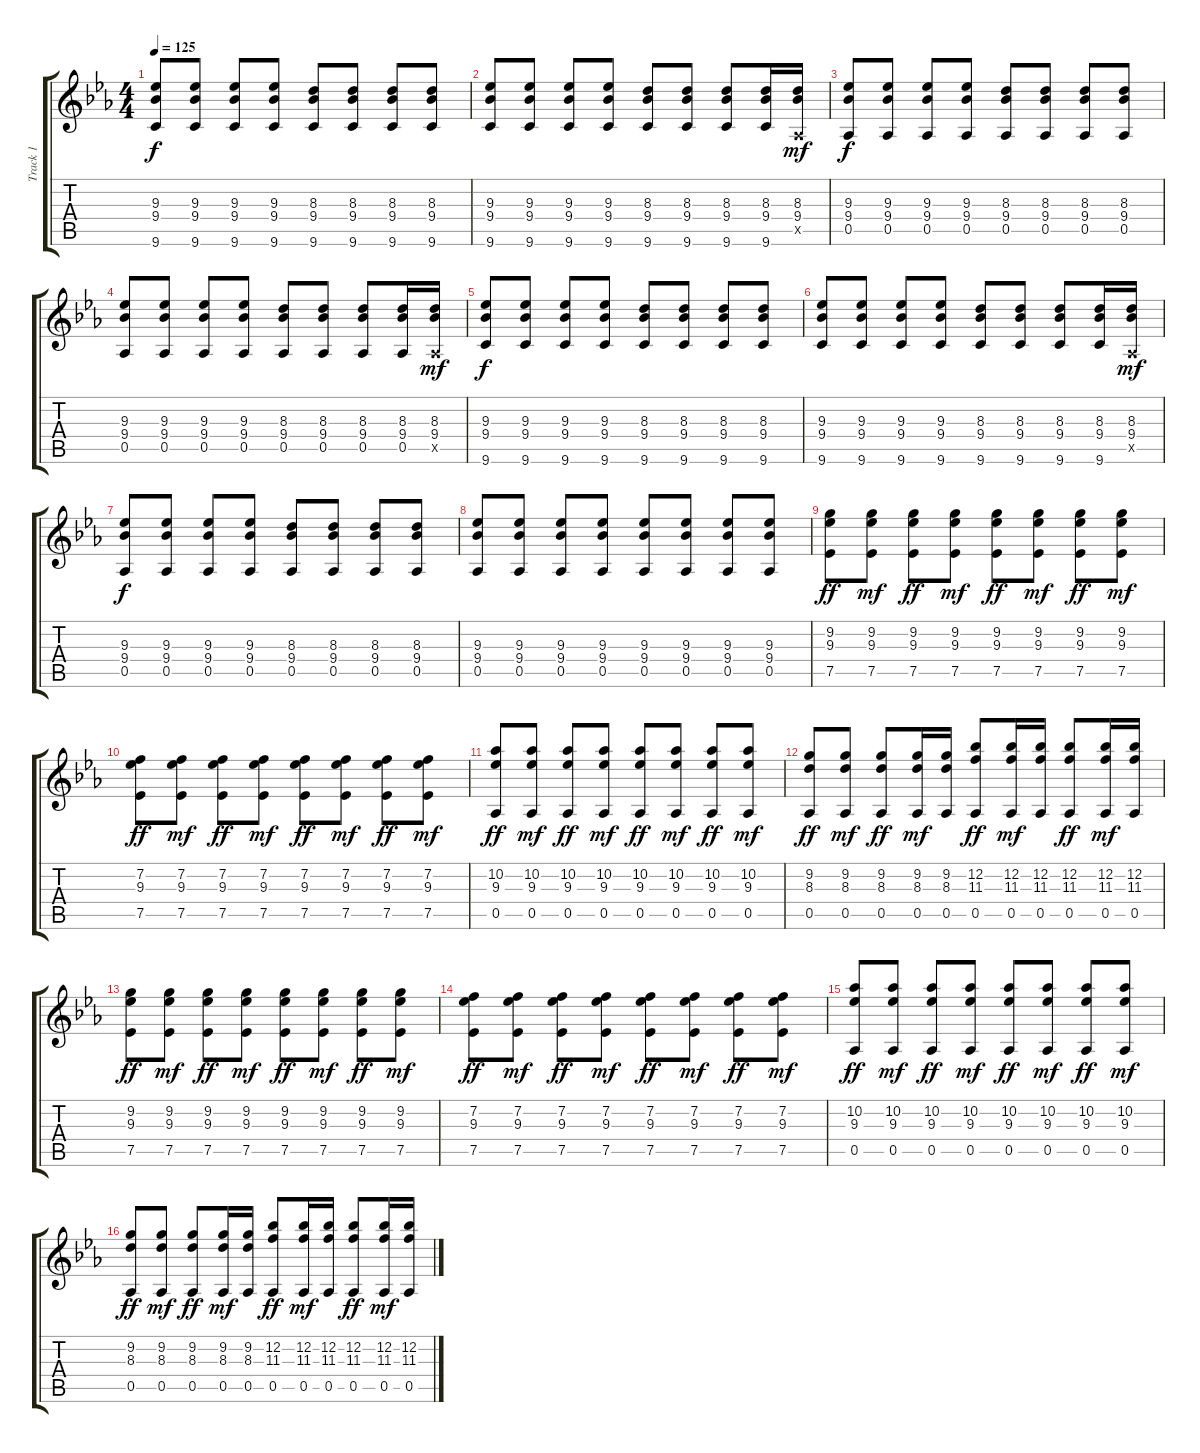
\track ("Track 1" "Track 1") {instrument acousticguitarsteel}
\staff {score tabs}
\tuning (Eb4 Bb3 Gb3 Db3 Ab2 Eb2) {hide}
\ts (4 4)
\tempo 125
\clef g2
\ks eb
(9.3 9.4 9.6).8{dy f} (9.3 9.4 9.6).8 (9.3 9.4 9.6).8 (9.3 9.4 9.6).8 (8.3 9.4 9.6).8 (8.3 9.4 9.6).8 (8.3 9.4 9.6).8 (8.3 9.4 9.6).8 |
(9.3 9.4 9.6).8 (9.3 9.4 9.6).8 (9.3 9.4 9.6).8 (9.3 9.4 9.6).8 (8.3 9.4 9.6).8 (8.3 9.4 9.6).8 (8.3 9.4 9.6).8 (8.3 9.4 9.6).16 (8.3 9.4 0.5{x}).16{dy mf} |
(9.3 9.4 0.5).8{dy f} (9.3 9.4 0.5).8 (9.3 9.4 0.5).8 (9.3 9.4 0.5).8 (8.3 9.4 0.5).8 (8.3 9.4 0.5).8 (8.3 9.4 0.5).8 (8.3 9.4 0.5).8 |
(9.3 9.4 0.5).8 (9.3 9.4 0.5).8 (9.3 9.4 0.5).8 (9.3 9.4 0.5).8 (8.3 9.4 0.5).8 (8.3 9.4 0.5).8 (8.3 9.4 0.5).8 (8.3 9.4 0.5).16 (8.3 9.4 0.5{x}).16{dy mf} |
(9.3 9.4 9.6).8{dy f} (9.3 9.4 9.6).8 (9.3 9.4 9.6).8 (9.3 9.4 9.6).8 (8.3 9.4 9.6).8 (8.3 9.4 9.6).8 (8.3 9.4 9.6).8 (8.3 9.4 9.6).8 |
(9.3 9.4 9.6).8 (9.3 9.4 9.6).8 (9.3 9.4 9.6).8 (9.3 9.4 9.6).8 (8.3 9.4 9.6).8 (8.3 9.4 9.6).8 (8.3 9.4 9.6).8 (8.3 9.4 9.6).16 (8.3 9.4 0.5{x}).16{dy mf} |
(9.3 9.4 0.5).8{dy f} (9.3 9.4 0.5).8 (9.3 9.4 0.5).8 (9.3 9.4 0.5).8 (8.3 9.4 0.5).8 (8.3 9.4 0.5).8 (8.3 9.4 0.5).8 (8.3 9.4 0.5).8 |
(9.3 9.4 0.5).8 (9.3 9.4 0.5).8 (9.3 9.4 0.5).8 (9.3 9.4 0.5).8 (9.3 9.4 0.5).8 (9.3 9.4 0.5).8 (9.3 9.4 0.5).8 (9.3 9.4 0.5).8 |
(9.2 9.3 7.5).8{dy ff} (9.2 9.3 7.5).8{dy mf} (9.2 9.3 7.5).8{dy ff} (9.2 9.3 7.5).8{dy mf} (9.2 9.3 7.5).8{dy ff} (9.2 9.3 7.5).8{dy mf} (9.2 9.3 7.5).8{dy ff} (9.2 9.3 7.5).8{dy mf} |
(7.2 9.3 7.5).8{dy ff} (7.2 9.3 7.5).8{dy mf} (7.2 9.3 7.5).8{dy ff} (7.2 9.3 7.5).8{dy mf} (7.2 9.3 7.5).8{dy ff} (7.2 9.3 7.5).8{dy mf} (7.2 9.3 7.5).8{dy ff} (7.2 9.3 7.5).8{dy mf} |
(10.2 9.3 0.5).8{dy ff} (10.2 9.3 0.5).8{dy mf} (10.2 9.3 0.5).8{dy ff} (10.2 9.3 0.5).8{dy mf} (10.2 9.3 0.5).8{dy ff} (10.2 9.3 0.5).8{dy mf} (10.2 9.3 0.5).8{dy ff} (10.2 9.3 0.5).8{dy mf} |
(9.2 8.3 0.5).8{dy ff} (9.2 8.3 0.5).8{dy mf} (9.2 8.3 0.5).8{dy ff} (9.2 8.3 0.5).16{dy mf} (9.2 8.3 0.5).16 (12.2 11.3 0.5).8{dy ff} (12.2 11.3 0.5).16{dy mf} (12.2 11.3 0.5).16 (12.2 11.3 0.5).8{dy ff} (12.2 11.3 0.5).16{dy mf} (12.2 11.3 0.5).16 |
(9.2 9.3 7.5).8{dy ff} (9.2 9.3 7.5).8{dy mf} (9.2 9.3 7.5).8{dy ff} (9.2 9.3 7.5).8{dy mf} (9.2 9.3 7.5).8{dy ff} (9.2 9.3 7.5).8{dy mf} (9.2 9.3 7.5).8{dy ff} (9.2 9.3 7.5).8{dy mf} |
(7.2 9.3 7.5).8{dy ff} (7.2 9.3 7.5).8{dy mf} (7.2 9.3 7.5).8{dy ff} (7.2 9.3 7.5).8{dy mf} (7.2 9.3 7.5).8{dy ff} (7.2 9.3 7.5).8{dy mf} (7.2 9.3 7.5).8{dy ff} (7.2 9.3 7.5).8{dy mf} |
(10.2 9.3 0.5).8{dy ff} (10.2 9.3 0.5).8{dy mf} (10.2 9.3 0.5).8{dy ff} (10.2 9.3 0.5).8{dy mf} (10.2 9.3 0.5).8{dy ff} (10.2 9.3 0.5).8{dy mf} (10.2 9.3 0.5).8{dy ff} (10.2 9.3 0.5).8{dy mf} |
(9.2 8.3 0.5).8{dy ff} (9.2 8.3 0.5).8{dy mf} (9.2 8.3 0.5).8{dy ff} (9.2 8.3 0.5).16{dy mf} (9.2 8.3 0.5).16 (12.2 11.3 0.5).8{dy ff} (12.2 11.3 0.5).16{dy mf} (12.2 11.3 0.5).16 (12.2 11.3 0.5).8{dy ff} (12.2 11.3 0.5).16{dy mf} (12.2 11.3 0.5).16
